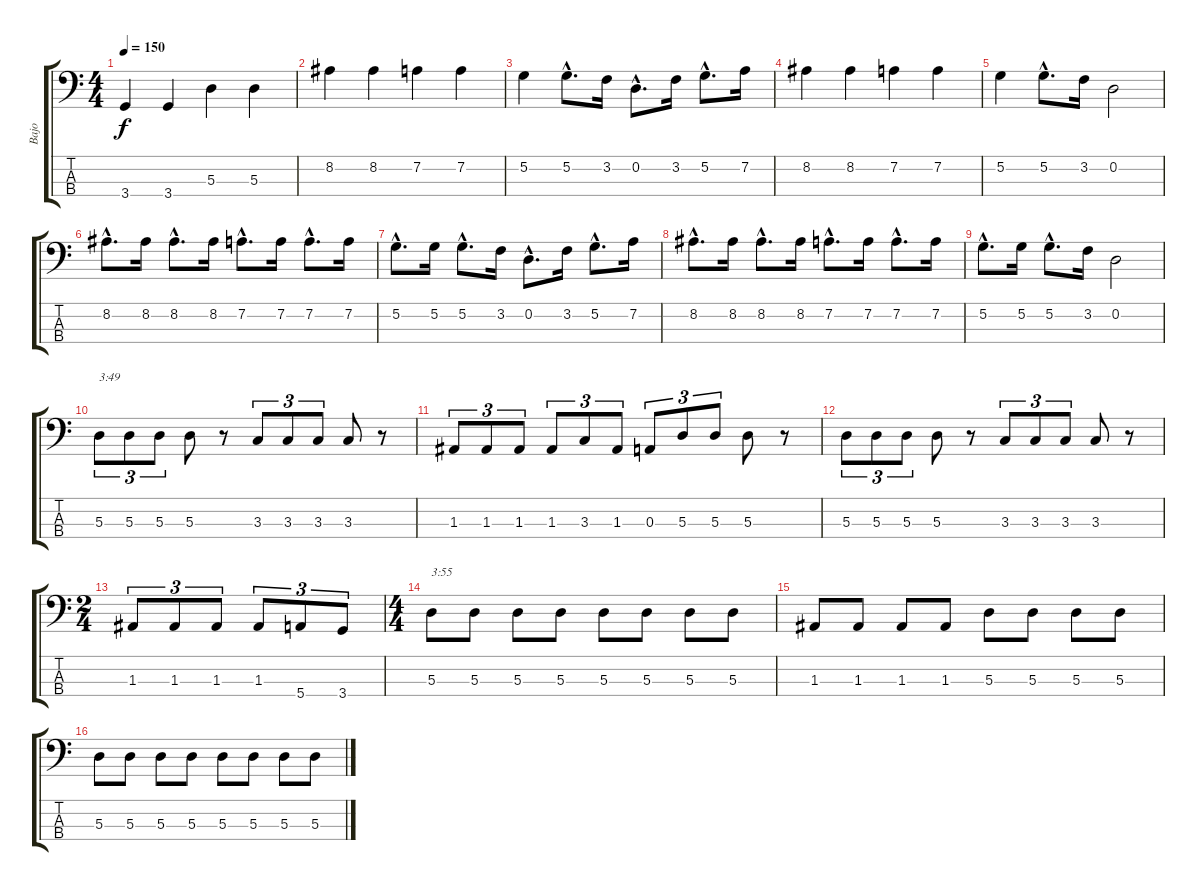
\track ("Bajo" "Bajo") {instrument electricbassfinger}
\staff {score tabs}
\tuning (G2 D2 A1 E1) {hide}
\ts (4 4)
\tempo 150
\clef f4
\ks c
3.4.4{dy f} 3.4.4 5.3.4 5.3.4 |
8.2.4 8.2.4 7.2.4 7.2.4 |
5.2.4 5.2{hac}.8{d} 3.2.16 0.2{hac}.8{d} 3.2.16 5.2{hac}.8{d} 7.2.16 |
8.2.4 8.2.4 7.2.4 7.2.4 |
5.2.4 5.2{hac}.8{d} 3.2.16 0.2.2 |
8.2{hac}.8{d} 8.2.16 8.2{hac}.8{d} 8.2.16 7.2{hac}.8{d} 7.2.16 7.2{hac}.8{d} 7.2.16 |
5.2{hac}.8{d} 5.2.16 5.2{hac}.8{d} 3.2.16 0.2{hac}.8{d} 3.2.16 5.2{hac}.8{d} 7.2.16 |
8.2{hac}.8{d} 8.2.16 8.2{hac}.8{d} 8.2.16 7.2{hac}.8{d} 7.2.16 7.2{hac}.8{d} 7.2.16 |
5.2{hac}.8{d} 5.2.16 5.2{hac}.8{d} 3.2.16 0.2.2 |
5.3.8{tu (3 2) txt "3:49"} 5.3.8{tu (3 2)} 5.3.8{tu (3 2)} 5.3.8 r.8 3.3.8{tu (3 2)} 3.3.8{tu (3 2)} 3.3.8{tu (3 2)} 3.3.8 r.8 |
1.3.8{tu (3 2)} 1.3.8{tu (3 2)} 1.3.8{tu (3 2)} 1.3.8{tu (3 2)} 3.3.8{tu (3 2)} 1.3.8{tu (3 2)} 0.3.8{tu (3 2)} 5.3.8{tu (3 2)} 5.3.8{tu (3 2)} 5.3.8 r.8 |
5.3.8{tu (3 2)} 5.3.8{tu (3 2)} 5.3.8{tu (3 2)} 5.3.8 r.8 3.3.8{tu (3 2)} 3.3.8{tu (3 2)} 3.3.8{tu (3 2)} 3.3.8 r.8 |
\ts (2 4)
1.3.8{tu (3 2)} 1.3.8{tu (3 2)} 1.3.8{tu (3 2)} 1.3.8{tu (3 2)} 5.4.8{tu (3 2)} 3.4.8{tu (3 2)} |
\ts (4 4)
5.3.8{txt "3:55"} 5.3.8 5.3.8 5.3.8 5.3.8 5.3.8 5.3.8 5.3.8 |
1.3.8 1.3.8 1.3.8 1.3.8 5.3.8 5.3.8 5.3.8 5.3.8 |
5.3.8 5.3.8 5.3.8 5.3.8 5.3.8 5.3.8 5.3.8 5.3.8
